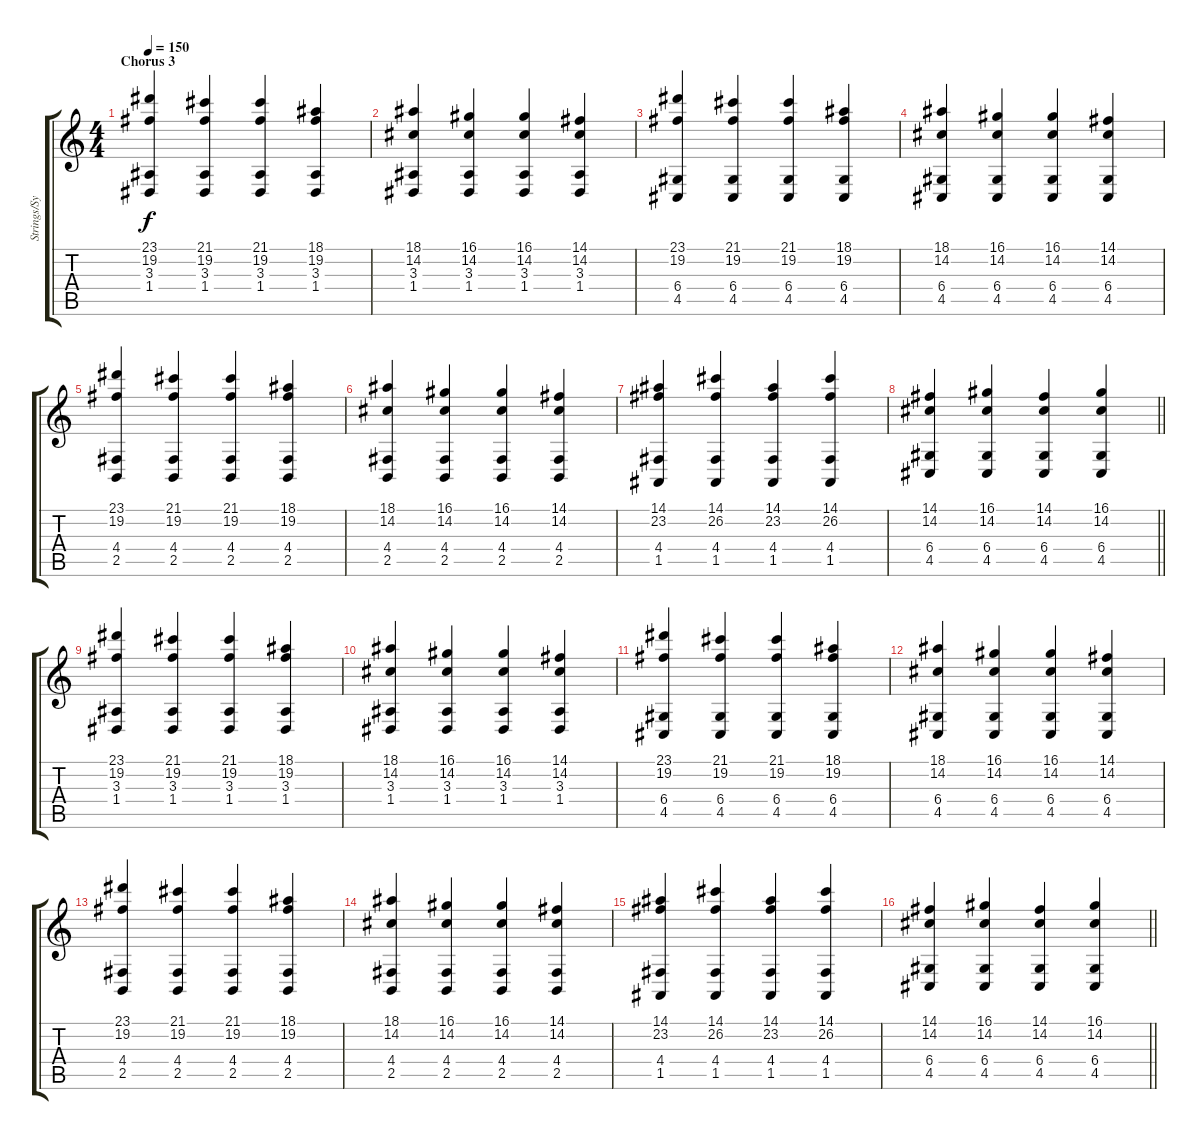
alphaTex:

\track ("Strings/Synth" "Strings/Sy") {instrument synthstrings1}
\staff {score tabs}
\tuning (E4 B3 G3 D3 A2 E2) {hide}
\ts (4 4)
\section ("" "Chorus 3")
\tempo 150
\clef g2
\ks c
(23.1 19.2 3.3 1.4).4{dy f volume 16} (21.1 19.2 3.3 1.4).4 (21.1 19.2 3.3 1.4).4 (18.1 19.2 3.3 1.4).4 |
(18.1 14.2 3.3 1.4).4 (16.1 14.2 3.3 1.4).4 (16.1 14.2 3.3 1.4).4 (14.1 14.2 3.3 1.4).4 |
(23.1 19.2 6.4 4.5).4 (21.1 19.2 6.4 4.5).4 (21.1 19.2 6.4 4.5).4 (18.1 19.2 6.4 4.5).4 |
(18.1 14.2 6.4 4.5).4 (16.1 14.2 6.4 4.5).4 (16.1 14.2 6.4 4.5).4 (14.1 14.2 6.4 4.5).4 |
(23.1 19.2 4.4 2.5).4 (21.1 19.2 4.4 2.5).4 (21.1 19.2 4.4 2.5).4 (18.1 19.2 4.4 2.5).4 |
(18.1 14.2 4.4 2.5).4 (16.1 14.2 4.4 2.5).4 (16.1 14.2 4.4 2.5).4 (14.1 14.2 4.4 2.5).4 |
(14.1 23.2 4.4 1.5).4 (14.1 26.2 4.4 1.5).4 (14.1 23.2 4.4 1.5).4 (14.1 26.2 4.4 1.5).4 |
\barLineRight lightlight
(14.1 14.2 6.4 4.5).4 (16.1 14.2 6.4 4.5).4 (14.1 14.2 6.4 4.5).4 (16.1 14.2 6.4 4.5).4 |
(23.1 19.2 3.3 1.4).4 (21.1 19.2 3.3 1.4).4 (21.1 19.2 3.3 1.4).4 (18.1 19.2 3.3 1.4).4 |
(18.1 14.2 3.3 1.4).4 (16.1 14.2 3.3 1.4).4 (16.1 14.2 3.3 1.4).4 (14.1 14.2 3.3 1.4).4 |
(23.1 19.2 6.4 4.5).4 (21.1 19.2 6.4 4.5).4 (21.1 19.2 6.4 4.5).4 (18.1 19.2 6.4 4.5).4 |
(18.1 14.2 6.4 4.5).4 (16.1 14.2 6.4 4.5).4 (16.1 14.2 6.4 4.5).4 (14.1 14.2 6.4 4.5).4 |
(23.1 19.2 4.4 2.5).4 (21.1 19.2 4.4 2.5).4 (21.1 19.2 4.4 2.5).4 (18.1 19.2 4.4 2.5).4 |
(18.1 14.2 4.4 2.5).4 (16.1 14.2 4.4 2.5).4 (16.1 14.2 4.4 2.5).4 (14.1 14.2 4.4 2.5).4 |
(14.1 23.2 4.4 1.5).4 (14.1 26.2 4.4 1.5).4 (14.1 23.2 4.4 1.5).4 (14.1 26.2 4.4 1.5).4 |
\barLineRight lightlight
(14.1 14.2 6.4 4.5).4 (16.1 14.2 6.4 4.5).4 (14.1 14.2 6.4 4.5).4 (16.1 14.2 6.4 4.5).4
